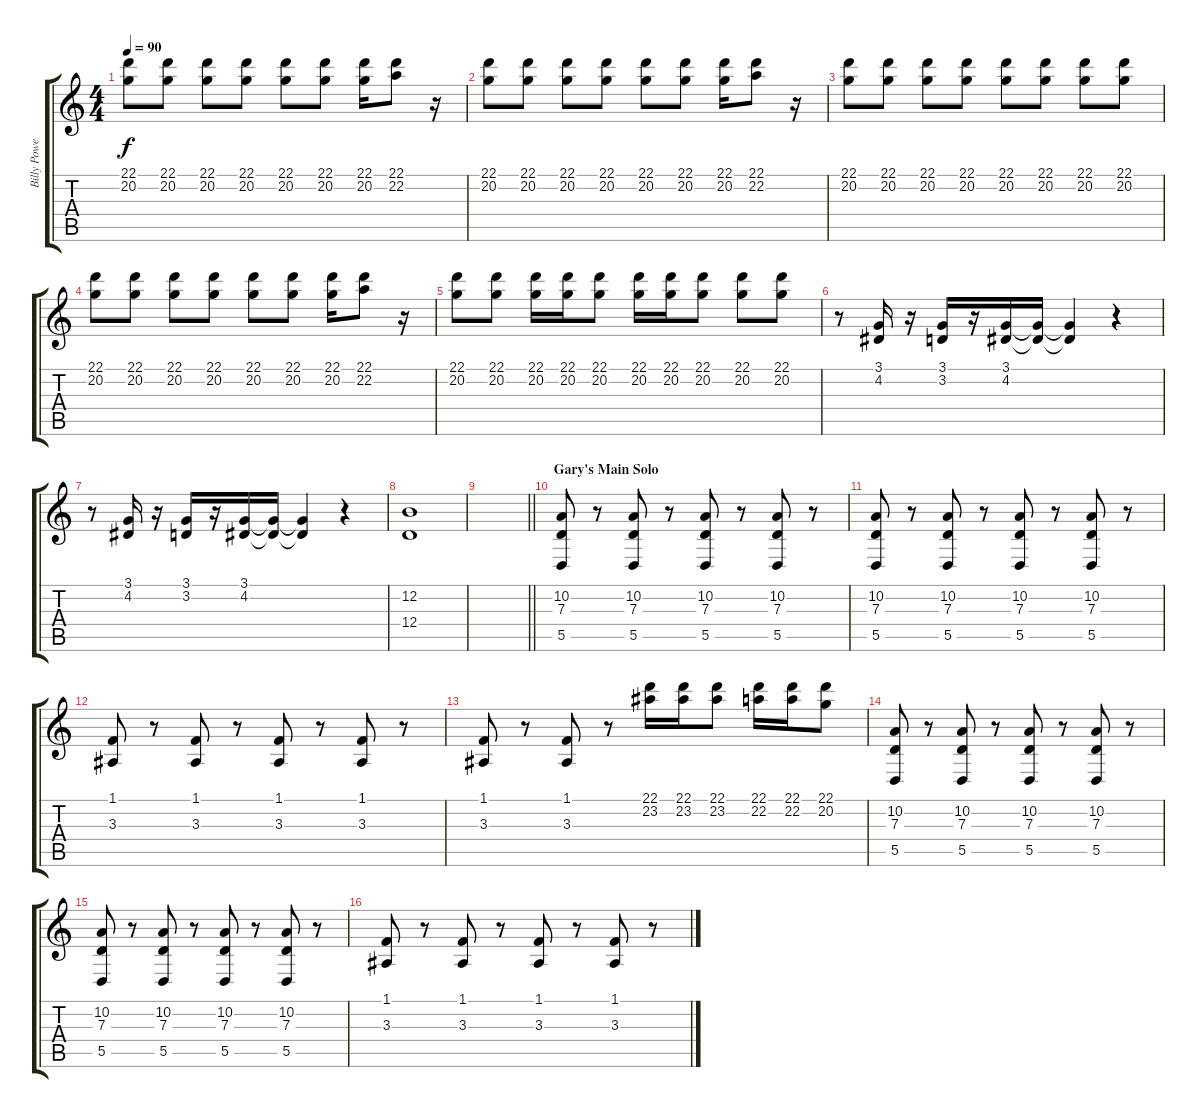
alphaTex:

\track ("Billy Powell (Piano)" "Billy Powe") {instrument acousticgrandpiano}
\staff {score tabs}
\tuning (E4 B3 G3 D3 A2 E2) {hide}
\ts (4 4)
\tempo 90
\clef g2
\ks c
(22.1 20.2).8{dy f} (22.1 20.2).8 (22.1 20.2).8 (22.1 20.2).8 (22.1 20.2).8 (22.1 20.2).8 (22.1 20.2).16 (22.1 22.2).8 r.16 |
(22.1 20.2).8 (22.1 20.2).8 (22.1 20.2).8 (22.1 20.2).8 (22.1 20.2).8 (22.1 20.2).8 (22.1 20.2).16 (22.1 22.2).8 r.16 |
(22.1 20.2).8 (22.1 20.2).8 (22.1 20.2).8 (22.1 20.2).8 (22.1 20.2).8 (22.1 20.2).8 (22.1 20.2).8 (22.1 20.2).8 |
(22.1 20.2).8 (22.1 20.2).8 (22.1 20.2).8 (22.1 20.2).8 (22.1 20.2).8 (22.1 20.2).8 (22.1 20.2).16 (22.1 22.2).8 r.16 |
(22.1 20.2).8 (22.1 20.2).8 (22.1 20.2).16 (22.1 20.2).16 (22.1 20.2).8 (22.1 20.2).16 (22.1 20.2).16 (22.1 20.2).8 (22.1 20.2).8 (22.1 20.2).8 |
r.8 (3.1 4.2).16 r.16 (3.1 3.2).16 r.16 (3.1 4.2).16 (3.1{t} 4.2{t}).16 (3.1{t} 4.2{t}).4 r.4 |
r.8 (3.1 4.2).16 r.16 (3.1 3.2).16 r.16 (3.1 4.2).16 (3.1{t} 4.2{t}).16 (3.1{t} 4.2{t}).4 r.4 |
(12.2 12.4).1 |
\barLineRight lightlight
|
\section ("" "Gary's Main Solo")
(10.2 7.3 5.5).8 r.8 (10.2 7.3 5.5).8 r.8 (10.2 7.3 5.5).8 r.8 (10.2 7.3 5.5).8 r.8 |
(10.2 7.3 5.5).8 r.8 (10.2 7.3 5.5).8 r.8 (10.2 7.3 5.5).8 r.8 (10.2 7.3 5.5).8 r.8 |
(1.1 3.3).8 r.8 (1.1 3.3).8 r.8 (1.1 3.3).8 r.8 (1.1 3.3).8 r.8 |
(1.1 3.3).8 r.8 (1.1 3.3).8 r.8 (22.1 23.2).16 (22.1 23.2).16 (22.1 23.2).8 (22.1 22.2).16 (22.1 22.2).16 (22.1 20.2).8 |
(10.2 7.3 5.5).8 r.8 (10.2 7.3 5.5).8 r.8 (10.2 7.3 5.5).8 r.8 (10.2 7.3 5.5).8 r.8 |
(10.2 7.3 5.5).8 r.8 (10.2 7.3 5.5).8 r.8 (10.2 7.3 5.5).8 r.8 (10.2 7.3 5.5).8 r.8 |
(1.1 3.3).8 r.8 (1.1 3.3).8 r.8 (1.1 3.3).8 r.8 (1.1 3.3).8 r.8
